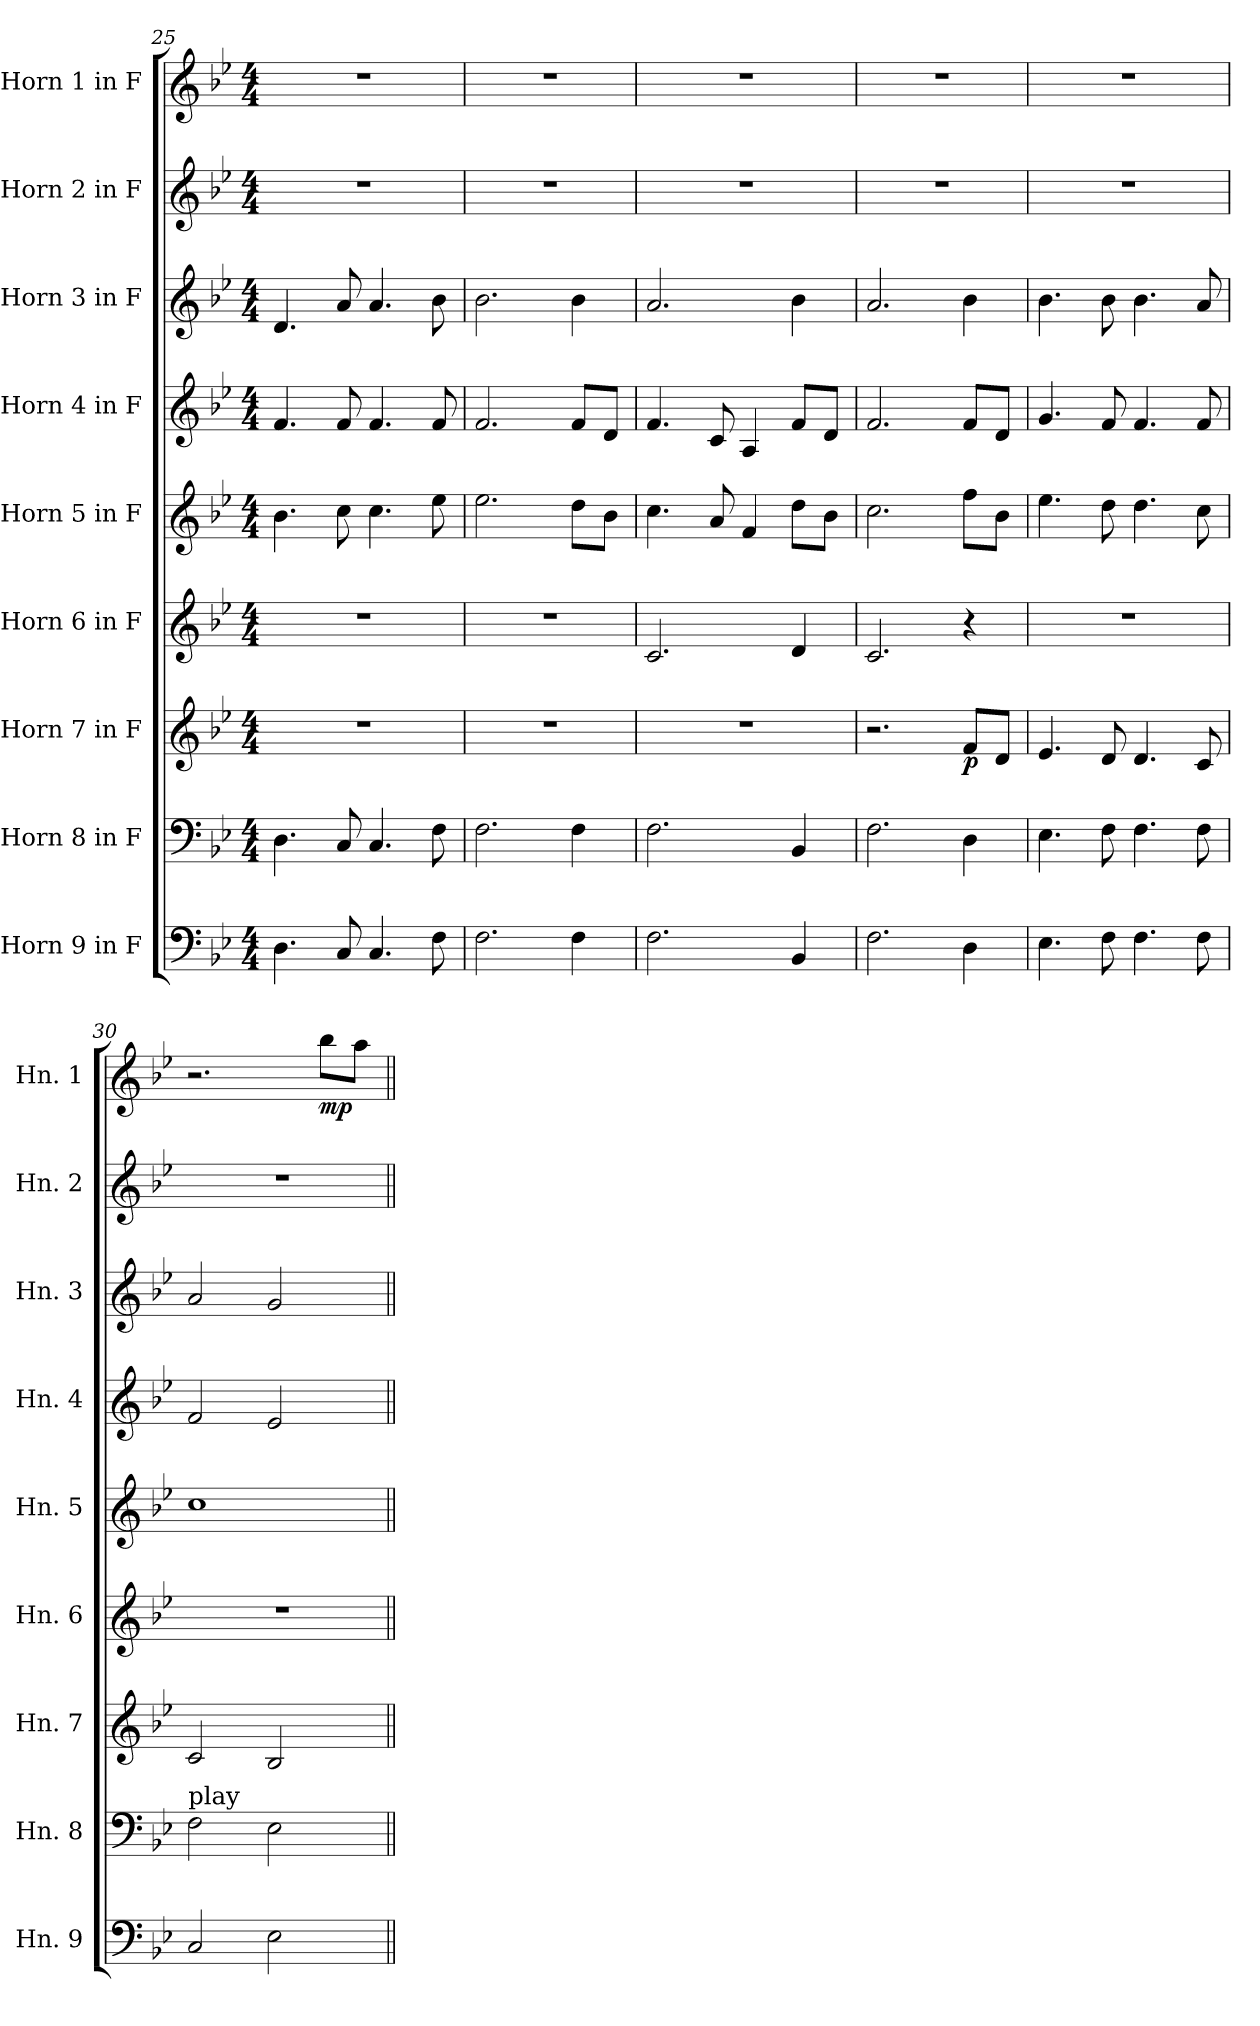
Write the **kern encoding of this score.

**kern	**kern	**kern	**dynam	**kern	**kern	**kern	**kern	**kern	**kern	**dynam
*part9	*part8	*part7	*part7	*part6	*part5	*part4	*part3	*part2	*part1	*part1
*staff9	*staff8	*staff7	*staff7	*staff6	*staff5	*staff4	*staff3	*staff2	*staff1	*staff1
*I"Horn 9 in F	*I"Horn 8 in F	*I"Horn 7 in F	*	*I"Horn 6 in F	*I"Horn 5 in F	*I"Horn 4 in F	*I"Horn 3 in F	*I"Horn 2 in F	*I"Horn 1 in F	*
*I'Hn. 9	*I'Hn. 8	*I'Hn. 7	*	*I'Hn. 6	*I'Hn. 5	*I'Hn. 4	*I'Hn. 3	*I'Hn. 2	*I'Hn. 1	*
*clefF4	*clefF4	*clefG2	*	*clefG2	*clefG2	*clefG2	*clefG2	*clefG2	*clefG2	*
*ITrd4c7	*ITrd4c7	*ITrd4c7	*	*ITrd4c7	*ITrd4c7	*ITrd4c7	*ITrd4c7	*ITrd4c7	*ITrd4c7	*
*k[b-e-a-]	*k[b-e-a-]	*k[b-e-a-]	*	*k[b-e-a-]	*k[b-e-a-]	*k[b-e-a-]	*k[b-e-a-]	*k[b-e-a-]	*k[b-e-a-]	*
*M4/4	*M4/4	*M4/4	*	*M4/4	*M4/4	*M4/4	*M4/4	*M4/4	*M4/4	*
=25	=25	=25	=25	=25	=25	=25	=25	=25	=25	=25
4.GG\	4.GG!\	1r	.	1r	4.e-\	4.B-/	4.G/	1r	1r	.
8FF/	8FF!/	.	.	.	8f\	8B-/	8d/	.	.	.
4.FF/	4.FF!/	.	.	.	4.f\	4.B-/	4.d/	.	.	.
8BB-\	8BB-!\	.	.	.	8a-\	8B-/	8e-\	.	.	.
=26	=26	=26	=26	=26	=26	=26	=26	=26	=26	=26
2.BB-\	2.BB-!\	1r	.	1r	2.a-\	2.B-/	2.e-\	1r	1r	.
4BB-\	4BB-!\	.	.	.	8g\L	8B-/L	4e-\	.	.	.
.	.	.	.	.	8e-\J	8G/J	.	.	.	.
!!LO:PB:g=z
=27	=27	=27	=27	=27	=27	=27	=27	=27	=27	=27
2.BB-\	2.BB-!\	1r	.	2.F/	4.f\	4.B-/	2.d/	1r	1r	.
.	.	.	.	.	8d/	8F/	.	.	.	.
.	.	.	.	.	4B-/	4D/	.	.	.	.
4EE-/	4EE-!/	.	.	4G/	8g\L	8B-/L	4e-\	.	.	.
.	.	.	.	.	8e-\J	8G/J	.	.	.	.
=28	=28	=28	=28	=28	=28	=28	=28	=28	=28	=28
2.BB-\	2.BB-!\	2.r	.	2.F/	2.f\	2.B-/	2.d/	1r	1r	.
!	!	!	!LO:DY:b	!	!	!	!	!	!	!
4GG\	4GG\	8B-/L	p	4r	8b-\L	8B-/L	4e-\	.	.	.
.	.	8G/J	.	.	8e-\J	8G/J	.	.	.	.
=29	=29	=29	=29	=29	=29	=29	=29	=29	=29	=29
4.AA-\	4.AA-!\	4.A-/	.	1r	4.a-\	4.c/	4.e-\	1r	1r	.
8BB-\	8BB-!\	8G/	.	.	8g\	8B-/	8e-\	.	.	.
4.BB-\	4.BB-!\	4.G/	.	.	4.g\	4.B-/	4.e-\	.	.	.
8BB-\	8BB-!\	8F/	.	.	8f\	8B-/	8d/	.	.	.
!!LO:PB:g=z
=30	=30	=30	=30	=30	=30	=30	=30	=30	=30	=30
!	!LO:TX:a:t=play	!	!	!	!	!	!	!	!	!
2FF/	2BB-\	2F/	.	1r	1f	2B-/	2d/	1r	2.r	.
2AA-\	2AA-\	2E-/	.	.	.	2A-/	2c/	.	.	.
!	!	!	!	!	!	!	!	!	!	!LO:DY:b
.	.	.	.	.	.	.	.	.	8ee-\L	mp
.	.	.	.	.	.	.	.	.	8dd\J	.
=||	=||	=||	=||	=||	=||	=||	=||	=||	=||	=||
*-	*-	*-	*-	*-	*-	*-	*-	*-	*-	*-
